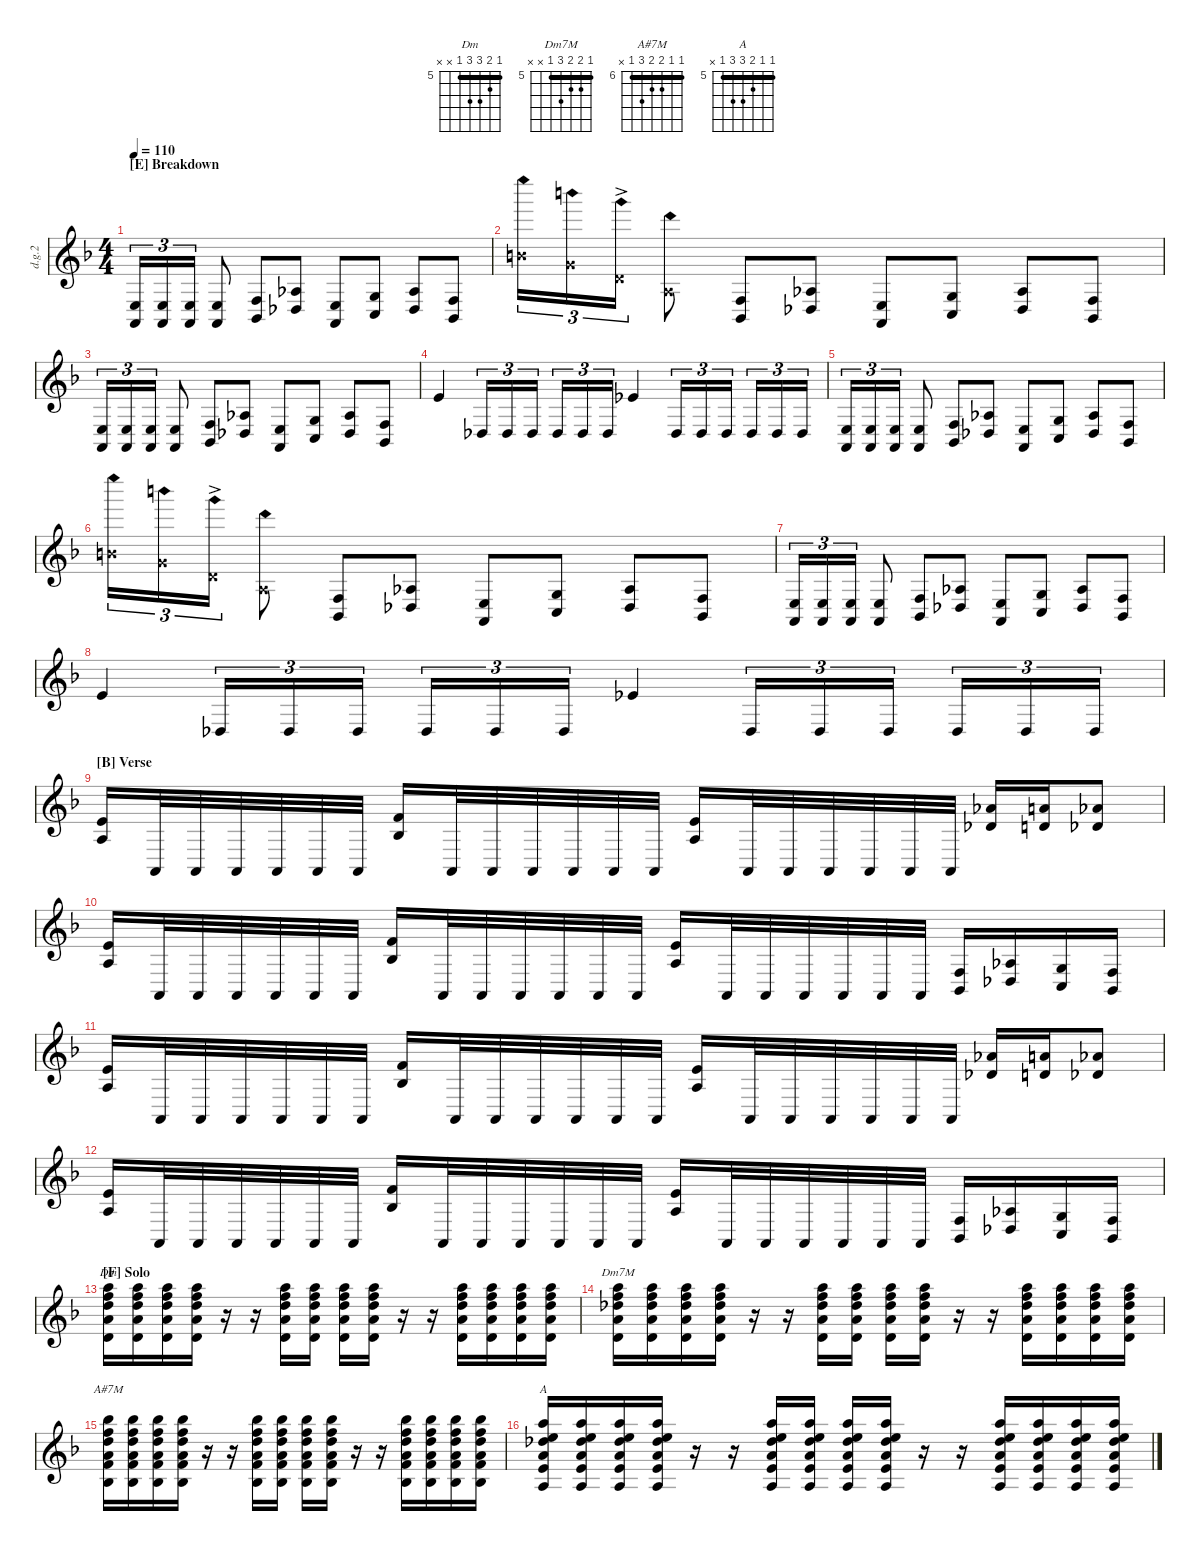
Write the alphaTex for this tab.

\defaultSystemsLayout 4
\hideDynamics
\bracketExtendMode nobrackets
\otherSystemsTrackNameOrientation horizontal
\track ("Distortion Guitar 2" "d.g.2") {instrument distortionguitar}
\staff {score}
\tuning (E4 B3 G3 D3 A2 E2 A1)
\chord ("Dm" 5 6 7 7 5 x x) {firstfret 5 showfingering false barre 5}
\chord ("Dm7M" 5 6 6 7 5 x x) {firstfret 5 showfingering false barre 5}
\chord ("A#7M" 6 6 7 7 8 6 x) {firstfret 6 showfingering false barre (6 6)}
\chord ("A" 5 5 6 7 7 5 x) {firstfret 5 showfingering false barre (5 5)}
\ts (4 4)
\section ("E" "Breakdown")
\tempo 110
\clef g2
\ks dminor
(0.6{acc forcenatural} 0.7{acc forcenatural}).16{tu (3 2) dy fff beam Up} (0.6{acc forcenatural} 0.7{acc forcenatural}).16{tu (3 2) beam Up} (0.6{acc forcenatural} 0.7{acc forcenatural}).16{tu (3 2) beam Up} (0.6{acc forcenatural} 0.7{acc forcenatural}).8{beam Up} (1.6{acc forcenatural} 1.7{acc b}).8{beam Up} (4.6{acc b} 4.7{acc b}).8{beam Up} (0.6{acc forcenatural} 0.7{acc forcenatural}).8{beam Up} (3.6{acc forcenatural} 3.7{acc forcenatural}).8{beam Up} (4.6{acc b} 4.7{acc b}).8{beam Up} (1.6{acc forcenatural} 1.7{acc b}).8{beam Up} |
(5.1{nh acc forcenatural} 0.2{x acc forcenatural}).16{tu (3 2) dy f beam Down} (5.2{nh acc forcenatural} 0.3{x acc forcenatural}).16{tu (3 2) beam Down} (5.3{nh acc forcenatural} 0.4{ac x acc forcenatural}).16{tu (3 2) beam Down} (5.4{nh acc forcenatural} 0.5{x acc forcenatural}).8{beam Down} (1.6{acc forcenatural} 1.7{acc b}).8{dy fff beam Up} (4.6{acc b} 4.7{acc b}).8{beam Up} (0.6{acc forcenatural} 0.7{acc forcenatural}).8{beam Up} (3.6{acc forcenatural} 3.7{acc forcenatural}).8{beam Up} (4.6{acc b} 4.7{acc b}).8{beam Up} (1.6{acc forcenatural} 1.7{acc b}).8{beam Up} |
(0.6{acc forcenatural} 0.7{acc forcenatural}).16{tu (3 2) beam Up} (0.6{acc forcenatural} 0.7{acc forcenatural}).16{tu (3 2) beam Up} (0.6{acc forcenatural} 0.7{acc forcenatural}).16{tu (3 2) beam Up} (0.6{acc forcenatural} 0.7{acc forcenatural}).8{beam Up} (1.6{acc forcenatural} 1.7{acc b}).8{beam Up} (4.6{acc b} 4.7{acc b}).8{beam Up} (0.6{acc forcenatural} 0.7{acc forcenatural}).8{beam Up} (3.6{acc forcenatural} 3.7{acc forcenatural}).8{beam Up} (4.6{acc b} 4.7{acc b}).8{beam Up} (1.6{acc forcenatural} 1.7{acc b}).8{beam Up} |
7.5{acc forcenatural}.4{dy f beam Up} 4.7{acc b}.16{tu (3 2) dy fff beam Up} 4.7{acc b}.16{tu (3 2) beam Up} 4.7{acc b}.16{tu (3 2) beam Up} 4.7{acc b}.16{tu (3 2) beam Up} 4.7{acc b}.16{tu (3 2) beam Up} 4.7{acc b}.16{tu (3 2) beam Up} 6.5{acc b}.4{dy f beam Up} 4.7{acc b}.16{tu (3 2) dy fff beam Up} 4.7{acc b}.16{tu (3 2) beam Up} 4.7{acc b}.16{tu (3 2) beam Up} 4.7{acc b}.16{tu (3 2) beam Up} 4.7{acc b}.16{tu (3 2) beam Up} 4.7{acc b}.16{tu (3 2) beam Up} |
(0.6{acc forcenatural} 0.7{acc forcenatural}).16{tu (3 2) beam Up} (0.6{acc forcenatural} 0.7{acc forcenatural}).16{tu (3 2) beam Up} (0.6{acc forcenatural} 0.7{acc forcenatural}).16{tu (3 2) beam Up} (0.6{acc forcenatural} 0.7{acc forcenatural}).8{beam Up} (1.6{acc forcenatural} 1.7{acc b}).8{beam Up} (4.6{acc b} 4.7{acc b}).8{beam Up} (0.6{acc forcenatural} 0.7{acc forcenatural}).8{beam Up} (3.6{acc forcenatural} 3.7{acc forcenatural}).8{beam Up} (4.6{acc b} 4.7{acc b}).8{beam Up} (1.6{acc forcenatural} 1.7{acc b}).8{beam Up} |
(5.1{nh acc forcenatural} 0.2{x acc forcenatural}).16{tu (3 2) dy f beam Down} (5.2{nh acc forcenatural} 0.3{x acc forcenatural}).16{tu (3 2) beam Down} (5.3{nh acc forcenatural} 0.4{ac x acc forcenatural}).16{tu (3 2) beam Down} (5.4{nh acc forcenatural} 0.5{x acc forcenatural}).8{beam Down} (1.6{acc forcenatural} 1.7{acc b}).8{dy fff beam Up} (4.6{acc b} 4.7{acc b}).8{beam Up} (0.6{acc forcenatural} 0.7{acc forcenatural}).8{beam Up} (3.6{acc forcenatural} 3.7{acc forcenatural}).8{beam Up} (4.6{acc b} 4.7{acc b}).8{beam Up} (1.6{acc forcenatural} 1.7{acc b}).8{beam Up} |
(0.6{acc forcenatural} 0.7{acc forcenatural}).16{tu (3 2) beam Up} (0.6{acc forcenatural} 0.7{acc forcenatural}).16{tu (3 2) beam Up} (0.6{acc forcenatural} 0.7{acc forcenatural}).16{tu (3 2) beam Up} (0.6{acc forcenatural} 0.7{acc forcenatural}).8{beam Up} (1.6{acc forcenatural} 1.7{acc b}).8{beam Up} (4.6{acc b} 4.7{acc b}).8{beam Up} (0.6{acc forcenatural} 0.7{acc forcenatural}).8{beam Up} (3.6{acc forcenatural} 3.7{acc forcenatural}).8{beam Up} (4.6{acc b} 4.7{acc b}).8{beam Up} (1.6{acc forcenatural} 1.7{acc b}).8{beam Up} |
7.5{acc forcenatural}.4{dy f beam Up} 4.7{acc b}.16{tu (3 2) dy fff beam Up} 4.7{acc b}.16{tu (3 2) beam Up} 4.7{acc b}.16{tu (3 2) beam Up} 4.7{acc b}.16{tu (3 2) beam Up} 4.7{acc b}.16{tu (3 2) beam Up} 4.7{acc b}.16{tu (3 2) beam Up} 6.5{acc b}.4{dy f beam Up} 4.7{acc b}.16{tu (3 2) dy fff beam Up} 4.7{acc b}.16{tu (3 2) beam Up} 4.7{acc b}.16{tu (3 2) beam Up} 4.7{acc b}.16{tu (3 2) beam Up} 4.7{acc b}.16{tu (3 2) beam Up} 4.7{acc b}.16{tu (3 2) beam Up} |
\section ("B" "Verse")
(7.5{acc forcenatural} 5.6{acc forcenatural}).16{dy f beam Up} 0.7{acc forcenatural}.32{beam Up} 0.7{acc forcenatural}.32{beam Up} 0.7{acc forcenatural}.32{beam Up} 0.7{acc forcenatural}.32{beam Up} 0.7{acc forcenatural}.32{beam Up} 0.7{acc forcenatural}.32{beam Up} (8.5{acc forcenatural} 6.6{acc b}).16{beam Up} 0.7{acc forcenatural}.32{beam Up} 0.7{acc forcenatural}.32{beam Up} 0.7{acc forcenatural}.32{beam Up} 0.7{acc forcenatural}.32{beam Up} 0.7{acc forcenatural}.32{beam Up} 0.7{acc forcenatural}.32{beam Up} (7.5{acc forcenatural} 5.6{acc forcenatural}).16{beam Up} 0.7{acc forcenatural}.32{beam Up} 0.7{acc forcenatural}.32{beam Up} 0.7{acc forcenatural}.32{beam Up} 0.7{acc forcenatural}.32{beam Up} 0.7{acc forcenatural}.32{beam Up} 0.7{acc forcenatural}.32{beam Up} (11.5{acc b} 9.6{acc b}).16{beam Up} (12.5{acc forcenatural} 10.6{acc forcenatural}).16{beam Up} (11.5{acc b} 9.6{acc b}).8{beam Up} |
(7.5{acc forcenatural} 5.6{acc forcenatural}).16{beam Up} 0.7{acc forcenatural}.32{beam Up} 0.7{acc forcenatural}.32{beam Up} 0.7{acc forcenatural}.32{beam Up} 0.7{acc forcenatural}.32{beam Up} 0.7{acc forcenatural}.32{beam Up} 0.7{acc forcenatural}.32{beam Up} (8.5{acc forcenatural} 6.6{acc b}).16{beam Up} 0.7{acc forcenatural}.32{beam Up} 0.7{acc forcenatural}.32{beam Up} 0.7{acc forcenatural}.32{beam Up} 0.7{acc forcenatural}.32{beam Up} 0.7{acc forcenatural}.32{beam Up} 0.7{acc forcenatural}.32{beam Up} (7.5{acc forcenatural} 5.6{acc forcenatural}).16{beam Up} 0.7{acc forcenatural}.32{beam Up} 0.7{acc forcenatural}.32{beam Up} 0.7{acc forcenatural}.32{beam Up} 0.7{acc forcenatural}.32{beam Up} 0.7{acc forcenatural}.32{beam Up} 0.7{acc forcenatural}.32{beam Up} (1.6{acc forcenatural} 1.7{acc b}).16{beam Up} (4.6{acc b} 4.7{acc b}).16{beam Up} (3.6{acc forcenatural} 3.7{acc forcenatural}).16{beam Up} (1.6{acc forcenatural} 1.7{acc b}).16{beam Up} |
(7.5{acc forcenatural} 5.6{acc forcenatural}).16{beam Up} 0.7{acc forcenatural}.32{beam Up} 0.7{acc forcenatural}.32{beam Up} 0.7{acc forcenatural}.32{beam Up} 0.7{acc forcenatural}.32{beam Up} 0.7{acc forcenatural}.32{beam Up} 0.7{acc forcenatural}.32{beam Up} (8.5{acc forcenatural} 6.6{acc b}).16{beam Up} 0.7{acc forcenatural}.32{beam Up} 0.7{acc forcenatural}.32{beam Up} 0.7{acc forcenatural}.32{beam Up} 0.7{acc forcenatural}.32{beam Up} 0.7{acc forcenatural}.32{beam Up} 0.7{acc forcenatural}.32{beam Up} (7.5{acc forcenatural} 5.6{acc forcenatural}).16{beam Up} 0.7{acc forcenatural}.32{beam Up} 0.7{acc forcenatural}.32{beam Up} 0.7{acc forcenatural}.32{beam Up} 0.7{acc forcenatural}.32{beam Up} 0.7{acc forcenatural}.32{beam Up} 0.7{acc forcenatural}.32{beam Up} (11.5{acc b} 9.6{acc b}).16{beam Up} (12.5{acc forcenatural} 10.6{acc forcenatural}).16{beam Up} (11.5{acc b} 9.6{acc b}).8{beam Up} |
(7.5{acc forcenatural} 5.6{acc forcenatural}).16{beam Up} 0.7{acc forcenatural}.32{beam Up} 0.7{acc forcenatural}.32{beam Up} 0.7{acc forcenatural}.32{beam Up} 0.7{acc forcenatural}.32{beam Up} 0.7{acc forcenatural}.32{beam Up} 0.7{acc forcenatural}.32{beam Up} (8.5{acc forcenatural} 6.6{acc b}).16{beam Up} 0.7{acc forcenatural}.32{beam Up} 0.7{acc forcenatural}.32{beam Up} 0.7{acc forcenatural}.32{beam Up} 0.7{acc forcenatural}.32{beam Up} 0.7{acc forcenatural}.32{beam Up} 0.7{acc forcenatural}.32{beam Up} (7.5{acc forcenatural} 5.6{acc forcenatural}).16{beam Up} 0.7{acc forcenatural}.32{beam Up} 0.7{acc forcenatural}.32{beam Up} 0.7{acc forcenatural}.32{beam Up} 0.7{acc forcenatural}.32{beam Up} 0.7{acc forcenatural}.32{beam Up} 0.7{acc forcenatural}.32{beam Up} (1.6{acc forcenatural} 1.7{acc b}).16{beam Up} (4.6{acc b} 4.7{acc b}).16{beam Up} (3.6{acc forcenatural} 3.7{acc forcenatural}).16{beam Up} (1.6{acc forcenatural} 1.7{acc b}).16{beam Up} |
\section ("F" "Solo")
(5.1{acc forcenatural} 6.2{acc forcenatural} 7.3{acc forcenatural} 7.4{acc forcenatural} 5.5{acc forcenatural}).16{ch "Dm" beam Down} (5.1{acc forcenatural} 6.2{acc forcenatural} 7.3{acc forcenatural} 7.4{acc forcenatural} 5.5{acc forcenatural}).16{beam Down} (5.1{acc forcenatural} 6.2{acc forcenatural} 7.3{acc forcenatural} 7.4{acc forcenatural} 5.5{acc forcenatural}).16{beam Down} (5.1{acc forcenatural} 6.2{acc forcenatural} 7.3{acc forcenatural} 7.4{acc forcenatural} 5.5{acc forcenatural}).16{beam Down} r.16{beam Down} r.16{beam Down} (5.1{acc forcenatural} 6.2{acc forcenatural} 7.3{acc forcenatural} 7.4{acc forcenatural} 5.5{acc forcenatural}).16{beam Down} (5.1{acc forcenatural} 6.2{acc forcenatural} 7.3{acc forcenatural} 7.4{acc forcenatural} 5.5{acc forcenatural}).16{beam Down} (5.1{acc forcenatural} 6.2{acc forcenatural} 7.3{acc forcenatural} 7.4{acc forcenatural} 5.5{acc forcenatural}).16{beam Down} (5.1{acc forcenatural} 6.2{acc forcenatural} 7.3{acc forcenatural} 7.4{acc forcenatural} 5.5{acc forcenatural}).16{beam Down} r.16{beam Down} r.16{beam Down} (5.1{acc forcenatural} 6.2{acc forcenatural} 7.3{acc forcenatural} 7.4{acc forcenatural} 5.5{acc forcenatural}).16{beam Down} (5.1{acc forcenatural} 6.2{acc forcenatural} 7.3{acc forcenatural} 7.4{acc forcenatural} 5.5{acc forcenatural}).16{beam Down} (5.1{acc forcenatural} 6.2{acc forcenatural} 7.3{acc forcenatural} 7.4{acc forcenatural} 5.5{acc forcenatural}).16{beam Down} (5.1{acc forcenatural} 6.2{acc forcenatural} 7.3{acc forcenatural} 7.4{acc forcenatural} 5.5{acc forcenatural}).16{beam Down} |
(5.1{acc forcenatural} 6.2{acc forcenatural} 6.3{acc b} 7.4{acc forcenatural} 5.5{acc forcenatural}).16{ch "Dm7M" beam Down} (5.1{acc forcenatural} 6.2{acc forcenatural} 6.3{acc b} 7.4{acc forcenatural} 5.5{acc forcenatural}).16{beam Down} (5.1{acc forcenatural} 6.2{acc forcenatural} 6.3{acc b} 7.4{acc forcenatural} 5.5{acc forcenatural}).16{beam Down} (5.1{acc forcenatural} 6.2{acc forcenatural} 6.3{acc b} 7.4{acc forcenatural} 5.5{acc forcenatural}).16{beam Down} r.16{beam Down} r.16{beam Down} (5.1{acc forcenatural} 6.2{acc forcenatural} 6.3{acc b} 7.4{acc forcenatural} 5.5{acc forcenatural}).16{beam Down} (5.1{acc forcenatural} 6.2{acc forcenatural} 6.3{acc b} 7.4{acc forcenatural} 5.5{acc forcenatural}).16{beam Down} (5.1{acc forcenatural} 6.2{acc forcenatural} 6.3{acc b} 7.4{acc forcenatural} 5.5{acc forcenatural}).16{beam Down} (5.1{acc forcenatural} 6.2{acc forcenatural} 6.3{acc b} 7.4{acc forcenatural} 5.5{acc forcenatural}).16{beam Down} r.16{beam Down} r.16{beam Down} (5.1{acc forcenatural} 6.2{acc forcenatural} 6.3{acc b} 7.4{acc forcenatural} 5.5{acc forcenatural}).16{beam Down} (5.1{acc forcenatural} 6.2{acc forcenatural} 6.3{acc b} 7.4{acc forcenatural} 5.5{acc forcenatural}).16{beam Down} (5.1{acc forcenatural} 6.2{acc forcenatural} 6.3{acc b} 7.4{acc forcenatural} 5.5{acc forcenatural}).16{beam Down} (5.1{acc forcenatural} 6.2{acc forcenatural} 6.3{acc b} 7.4{acc forcenatural} 5.5{acc forcenatural}).16{beam Down} |
(6.1{acc b} 6.2{acc forcenatural} 7.3{acc forcenatural} 7.4{acc forcenatural} 8.5{acc forcenatural} 6.6{acc b}).16{ch "A#7M" beam Down} (6.1{acc b} 6.2{acc forcenatural} 7.3{acc forcenatural} 7.4{acc forcenatural} 8.5{acc forcenatural} 6.6{acc b}).16{beam Down} (6.1{acc b} 6.2{acc forcenatural} 7.3{acc forcenatural} 7.4{acc forcenatural} 8.5{acc forcenatural} 6.6{acc b}).16{beam Down} (6.1{acc b} 6.2{acc forcenatural} 7.3{acc forcenatural} 7.4{acc forcenatural} 8.5{acc forcenatural} 6.6{acc b}).16{beam Down} r.16{beam Down} r.16{beam Down} (6.1{acc b} 6.2{acc forcenatural} 7.3{acc forcenatural} 7.4{acc forcenatural} 8.5{acc forcenatural} 6.6{acc b}).16{beam Down} (6.1{acc b} 6.2{acc forcenatural} 7.3{acc forcenatural} 7.4{acc forcenatural} 8.5{acc forcenatural} 6.6{acc b}).16{beam Down} (6.1{acc b} 6.2{acc forcenatural} 7.3{acc forcenatural} 7.4{acc forcenatural} 8.5{acc forcenatural} 6.6{acc b}).16{beam Down} (6.1{acc b} 6.2{acc forcenatural} 7.3{acc forcenatural} 7.4{acc forcenatural} 8.5{acc forcenatural} 6.6{acc b}).16{beam Down} r.16{beam Down} r.16{beam Down} (6.1{acc b} 6.2{acc forcenatural} 7.3{acc forcenatural} 7.4{acc forcenatural} 8.5{acc forcenatural} 6.6{acc b}).16{beam Down} (6.1{acc b} 6.2{acc forcenatural} 7.3{acc forcenatural} 7.4{acc forcenatural} 8.5{acc forcenatural} 6.6{acc b}).16{beam Down} (6.1{acc b} 6.2{acc forcenatural} 7.3{acc forcenatural} 7.4{acc forcenatural} 8.5{acc forcenatural} 6.6{acc b}).16{beam Down} (6.1{acc b} 6.2{acc forcenatural} 7.3{acc forcenatural} 7.4{acc forcenatural} 8.5{acc forcenatural} 6.6{acc b}).16{beam Down} |
(5.1{acc forcenatural} 5.2{acc forcenatural} 6.3{acc b} 7.4{acc forcenatural} 7.5{acc forcenatural} 5.6{acc forcenatural}).16{ch "A" beam Up} (5.1{acc forcenatural} 5.2{acc forcenatural} 6.3{acc b} 7.4{acc forcenatural} 7.5{acc forcenatural} 5.6{acc forcenatural}).16{beam Up} (5.1{acc forcenatural} 5.2{acc forcenatural} 6.3{acc b} 7.4{acc forcenatural} 7.5{acc forcenatural} 5.6{acc forcenatural}).16{beam Up} (5.1{acc forcenatural} 5.2{acc forcenatural} 6.3{acc b} 7.4{acc forcenatural} 7.5{acc forcenatural} 5.6{acc forcenatural}).16{beam Up} r.16{beam Up} r.16{beam Up} (5.1{acc forcenatural} 5.2{acc forcenatural} 6.3{acc b} 7.4{acc forcenatural} 7.5{acc forcenatural} 5.6{acc forcenatural}).16{beam Up} (5.1{acc forcenatural} 5.2{acc forcenatural} 6.3{acc b} 7.4{acc forcenatural} 7.5{acc forcenatural} 5.6{acc forcenatural}).16{beam Up} (5.1{acc forcenatural} 5.2{acc forcenatural} 6.3{acc b} 7.4{acc forcenatural} 7.5{acc forcenatural} 5.6{acc forcenatural}).16{beam Up} (5.1{acc forcenatural} 5.2{acc forcenatural} 6.3{acc b} 7.4{acc forcenatural} 7.5{acc forcenatural} 5.6{acc forcenatural}).16{beam Up} r.16{beam Up} r.16{beam Up} (5.1{acc forcenatural} 5.2{acc forcenatural} 6.3{acc b} 7.4{acc forcenatural} 7.5{acc forcenatural} 5.6{acc forcenatural}).16{beam Up} (5.1{acc forcenatural} 5.2{acc forcenatural} 6.3{acc b} 7.4{acc forcenatural} 7.5{acc forcenatural} 5.6{acc forcenatural}).16{beam Up} (5.1{acc forcenatural} 5.2{acc forcenatural} 6.3{acc b} 7.4{acc forcenatural} 7.5{acc forcenatural} 5.6{acc forcenatural}).16{beam Up} (5.1{acc forcenatural} 5.2{acc forcenatural} 6.3{acc b} 7.4{acc forcenatural} 7.5{acc forcenatural} 5.6{acc forcenatural}).16{beam Up}
